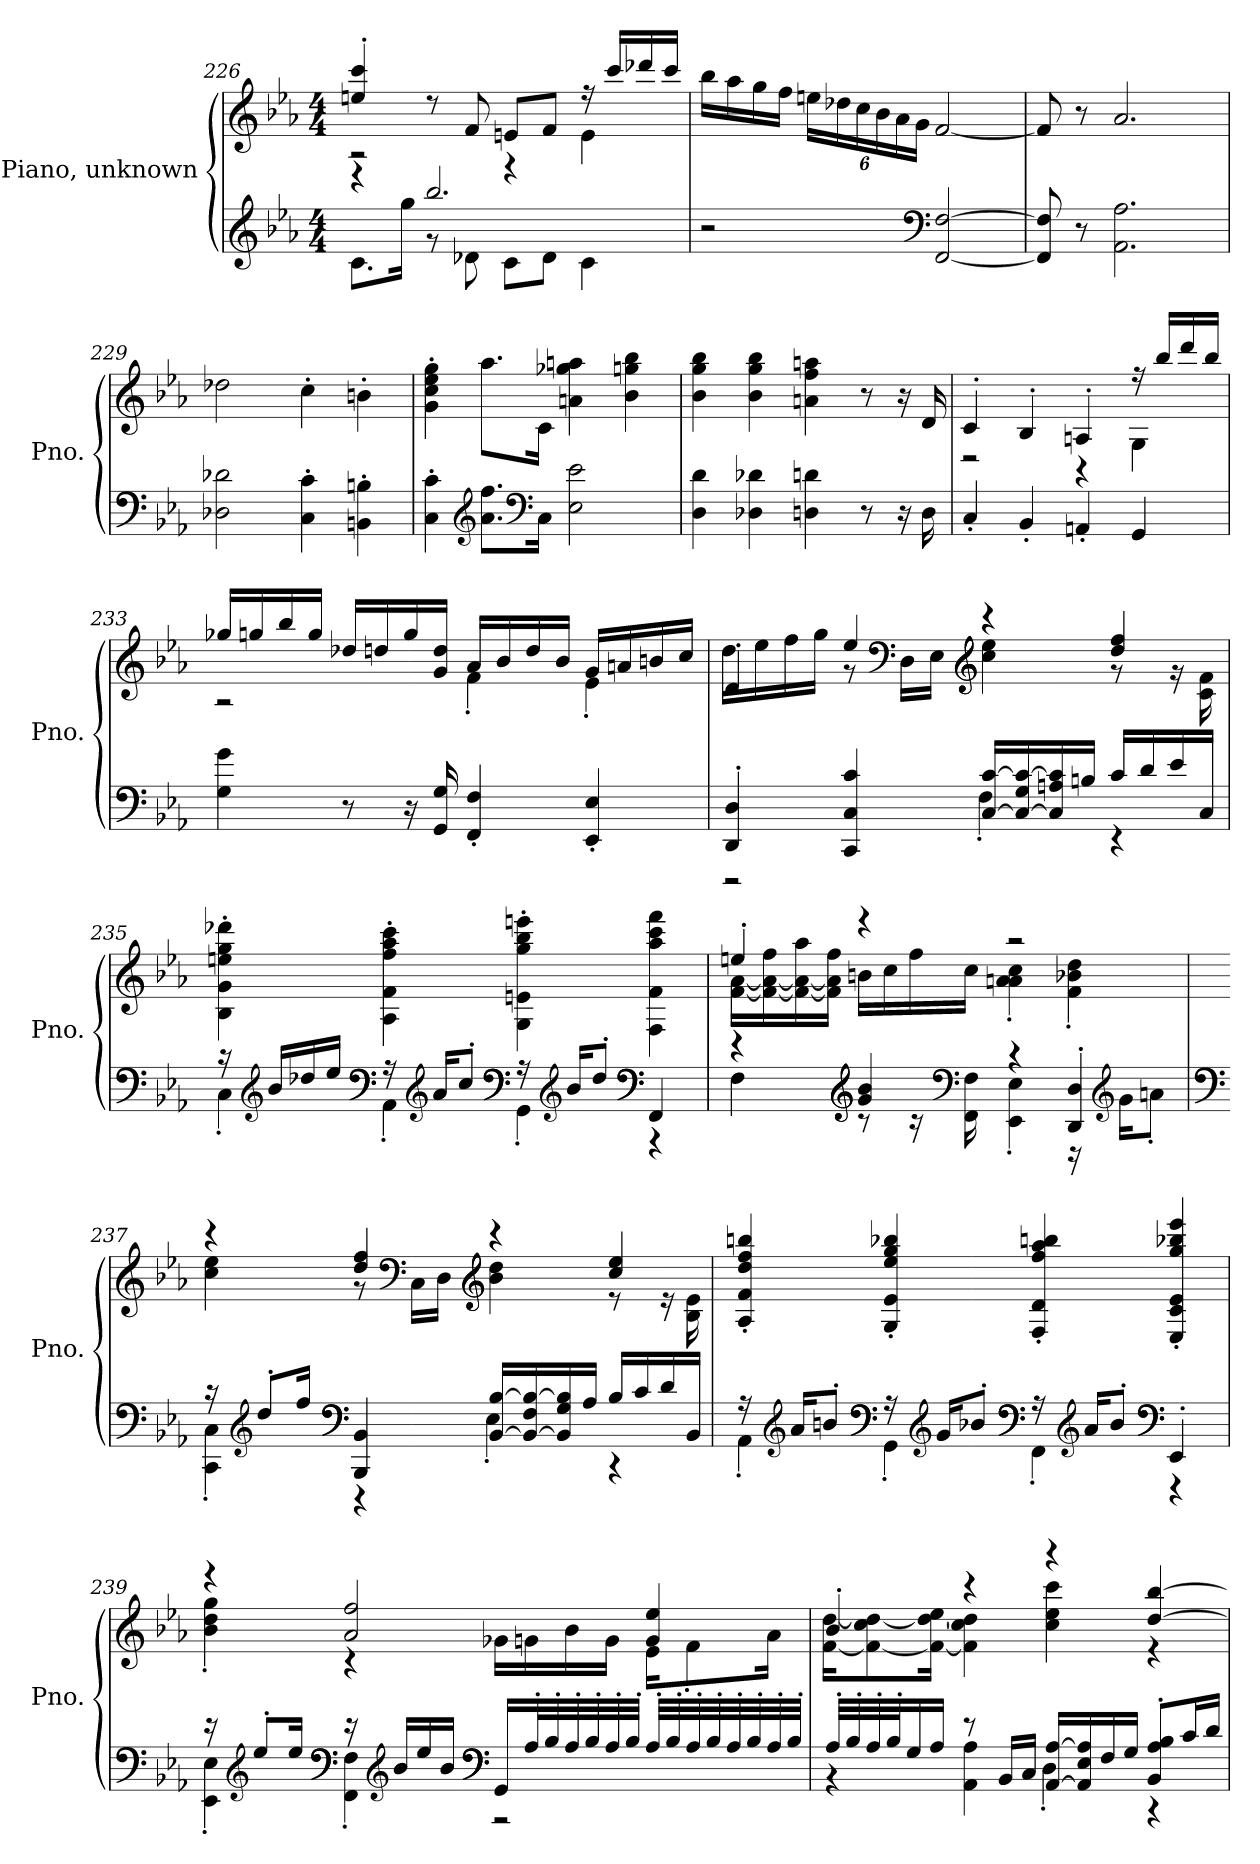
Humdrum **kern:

**kern	**kern
*part1	*part1
*staff2	*staff1
*I"Piano, unknown	*
*I'Pno.	*
*clefG2	*clefG2
*k[b-e-a-]	*k[b-e-a-]
*M4/4	*M4/4
=226	=226
*^	*^
4r	8.c\L	4een/' 4ccc/'	2r
.	16gg\Jk	.	.
2.bb-/	8r	8r	.
.	8d-X\	8f/	.
.	8c\L	8en/L	4r
.	8d-\J	8f/J	.
.	4c\	16r	4e\
.	.	16ccc/LL	.
.	.	16ddd-X/	.
.	.	16ccc/JJ	.
*v	*v	*	*
*	*v	*v
!!LO:LB:g=z
=227	=227
2r	16bb-\LL
.	16aa-\
.	16gg\
.	16ff\JJ
*	*Xbrackettup
.	24een\LL
.	24dd-X\
.	24cc\
.	24b-\
.	24a-\
.	24g\JJ
*clefF4	*
[2FF/ [2F/	[2f/
=228	=228
8FF/] 8F/]	8f/]
8r	8r
2.AA-\ 2.A-\	2.a-/
=229	=229
2D-X\ 2d-X\	2dd-X\
4C\' 4c\'	4cc'\
4BBn\' 4Bn\'	4bn'\
=230	=230
4C\' 4c\'	4g\' 4cc\' 4ee-\' 4gg\'
*clefG2	*
8.a-\ 8.ff\L	8.aa-\L
*clefF4	*
16C\Jk	16c\Jk
2E-\ 2e-\	4an\ 4gg-X\ 4aan\
.	4b-\ 4ggn\ 4bb-\
!!LO:PB:g=z
=231	=231
4D\ 4d\	4b-\ 4gg\ 4bb-\
4D-X\ 4d-X\	4b-\ 4gg\ 4bb-\
4Dn\ 4dn\	4an\ 4ff\ 4aan\
8r	8r
16r	16r
16D\	16d/
=232	=232
*	*^
4C'/	4c'/	2r
4BB-'/	4B-'/	.
4AAn'/	4An'/	4r
4GG/	16r	4G\
.	16bb-/LL	.
.	16ddd/	.
.	16bb-/JJ	.
=233	=233	=233
4G\ 4g\	16gg-X/LL	2r
.	16ggn/	.
.	16bb-/	.
.	16gg/JJ	.
8r	16dd-X/LL	.
.	16ddn/	.
16r	16gg/	.
16GG/ 16G/	16g/ 16dd/JJ	.
4FF/' 4F/'	16a-/LL	4f'\
.	16b-/	.
.	16dd/	.
.	16b-/JJ	.
4EE-/' 4E-/'	16g/LL	4e-'\
.	16an/	.
.	16bn/	.
.	16cc/JJ	.
!!LO:LB:g=z	!!
=234	=234	=234
*^	*	*
4DD/' 4D/'	2r	4d'/	16dd\LL
.	.	.	16ee-\
.	.	.	16ff\
.	.	.	16gg\JJ
4CC/ 4C/ 4c/	.	4ee-/	8r
*	*	*clefF4	*
.	.	.	16D\LL
.	.	.	16E-\JJ
*	*	*clefG2	*
[16C/ [16c/LL	4F'\	4r	4cc\ 4ee-\
16C/_ 16G/ 16c/_	.	.	.
16C/] 16An/ 16c/]	.	.	.
16Bn/JJ	.	.	.
16c/LL	4r	4dd/ 4ff/	8r
16d/	.	.	.
16e-/	.	.	16r
16C/JJ	.	.	16c\ 16f\
*	*	*v	*v
=235	=235	=235
16r	4C'\	4B-\' 4g\' 4een\' 4gg\' 4ddd-X\'
*clefG2	*	*
16b-/LL	.	.
16dd-X/	.	.
16ee-/JJ	.	.
*clefF4	*	*
16r	4AA-'\	4A-\' 4f\' 4ff\' 4aa-\' 4ccc\'
*clefG2	*	*
16a-/KL	.	.
8cc'/J	.	.
*clefF4	*	*
16r	4GG'\	4G\' 4en\' 4gg\' 4bb-\' 4eeen\'
*clefG2	*	*
16b-/KL	.	.
8dd-'/J	.	.
*clefF4	*	*
4FF/	4r	4F\ 4f\ 4aa-\ 4ccc\ 4fff\
!!LO:LB:g=z
=236	=236	=236
*	*	*^
4r	4F\	4een'/	[16f\ [16a-\LL
.	.	.	16f\_ 16a-\_ 16ff\
.	.	.	16f\_ 16a-\_ 16aa-\
.	.	.	16f\] 16a-\] 16ff\JJ
*clefG2	*	*	*
4g/ 4b-/	8r	4r	16bn\LL
.	.	.	16cc\
.	16r	.	16ff\
*clefF4	*	*	*
.	16FF\ 16F\	.	16cc\JJ
4r	4EE-\' 4E-\'	2r	4a-\' 4an\' 4cc\'
4DD/' 4D/'	16r	.	4f\' 4b-X\' 4dd\'
*clefG2	*	*	*
.	16g\KL	.	.
.	8an'\J	.	.
!!LO:LB:g=z	!!
=237	=237	=237	=237
*clefF4	*	*	*
16r	4CC\' 4C\'	4r	4cc\ 4ee-\
*clefG2	*	*	*
8dd'/L	.	.	.
16ff/Jk	.	.	.
*clefF4	*	*	*
4BBB-/ 4BB-/	4r	4dd/ 4ff/	8r
*	*	*clefF4	*
.	.	.	16C\LL
.	.	.	16D\JJ
*	*	*clefG2	*
[16BB-/ [16B-/LL	4E-'\	4r	4b-\ 4dd\
16BB-/_ 16F/ 16B-/_	.	.	.
16BB-/] 16G/ 16B-/]	.	.	.
16A-/JJ	.	.	.
16B-/LL	4r	4cc/ 4ee-/	8r
16c/	.	.	.
16d/	.	.	16r
16BB-/JJ	.	.	16B-\ 16e-\
*	*	*v	*v
!!LO:LB:g=z
=238	=238	=238
16r	4AA-'\	4A-/' 4f/' 4dd/' 4ff/' 4bbn/'
*clefG2	*	*
16a-/KL	.	.
8bn'/J	.	.
*clefF4	*	*
16r	4GG'\	4G/' 4e-/' 4ee-/' 4gg/' 4bb-X/'
*clefG2	*	*
16g/KL	.	.
8b-X'/J	.	.
*clefF4	*	*
16r	4FF'\	4F/' 4d/' 4ff/' 4aa-/' 4bbn/'
*clefG2	*	*
16a-/KL	.	.
8b-'/J	.	.
*clefF4	*	*
4EE-'/	4r	4E-/' 4c/' 4e-/' 4gg/' 4bb-X/' 4eee-/'
!!LO:LB:g=z
=239	=239	=239
*	*	*^
16r	4EE-\' 4E-\'	4r	4b-\' 4dd\' 4gg\'
*clefG2	*	*	*
8ee-'/L	.	.	.
16ee-/Jk	.	.	.
*clefF4	*	*	*
16r	4FF\' 4F\'	2a-/ 2ff/	4r
*clefG2	*	*	*
16b-/LL	.	.	.
16ee-/	.	.	.
16b-/JJ	.	.	.
*clefF4	*	*	*
16GG/LL	2r	.	16g-X\LL
32A-'/L	.	.	16gn\
32B-'/	.	.	.
32A-'/	.	.	16b-\
32B-'/	.	.	.
32A-'/	.	.	16g\JJ
32B-'/JJJ	.	.	.
32A-'/LLL	.	4g/ 4ee-/	16e-\KL
32B-'/	.	.	.
32A-'/	.	.	8f'\
32B-'/	.	.	.
32A-'/	.	.	.
32B-'/	.	.	.
32A-'/	.	.	16a-\Jk
32B-'/JJJ	.	.	.
!!LO:PB:g=z	!!
=240	=240	=240	=240
32A-'/LLL	4r	4b-'/	[16f\ [16dd\KL
32B-'/	.	.	.
32A-'/	.	.	8f\_ 8cc\ 8dd\_
32B-'/J	.	.	.
16G/	.	.	.
16A-/JJ	.	.	16f\_ 16dd\_ 16ee-\Jk
8r	4AA-\ 4A-\	4r	4f\] 4cc\ 4dd\]
16BB-/LL	.	.	.
16C/JJ	.	.	.
[16AA-/ [16A-/LL	4D'\	4r	4cc\ 4ee-\ 4ccc\
16AA-/] 16E-/ 16A-/]	.	.	.
16F/	.	.	.
16G/JJ	.	.	.
8BB-/' 8A-/' 8B-/'L	4r	[4dd/ [4bb-/	4r
16c/L	.	.	.
16d/JJ	.	.	.
*v	*v	*	*
*	*v	*v
=	=
*-	*-
